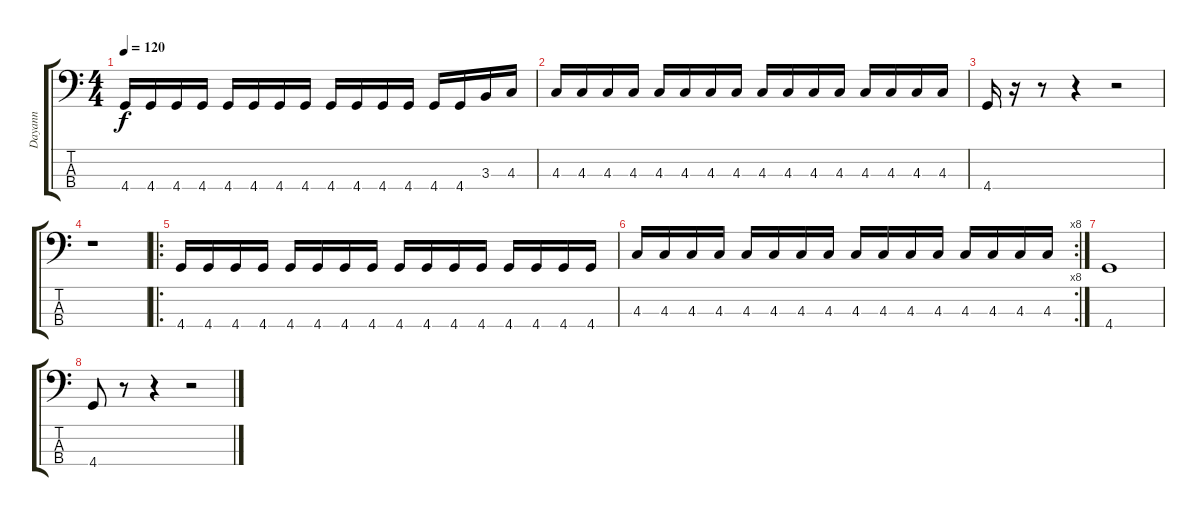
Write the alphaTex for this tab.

\track ("Dayann" "Dayann") {instrument electricbasspick}
\staff {score tabs}
\tuning (Gb2 Db2 Ab1 Eb1) {hide}
\ts (4 4)
\tempo 120
\clef f4
\ks c
4.4.16{dy f} 4.4.16 4.4.16 4.4.16 4.4.16 4.4.16 4.4.16 4.4.16 4.4.16 4.4.16 4.4.16 4.4.16 4.4.16 4.4.16 3.3.16 4.3.16 |
4.3.16 4.3.16 4.3.16 4.3.16 4.3.16 4.3.16 4.3.16 4.3.16 4.3.16 4.3.16 4.3.16 4.3.16 4.3.16 4.3.16 4.3.16 4.3.16 |
4.4.16 r.16 r.8 r.4 r.2 |
r.1 |
\ro
4.4.16 4.4.16 4.4.16 4.4.16 4.4.16 4.4.16 4.4.16 4.4.16 4.4.16 4.4.16 4.4.16 4.4.16 4.4.16 4.4.16 4.4.16 4.4.16 |
\rc 8
4.3.16 4.3.16 4.3.16 4.3.16 4.3.16 4.3.16 4.3.16 4.3.16 4.3.16 4.3.16 4.3.16 4.3.16 4.3.16 4.3.16 4.3.16 4.3.16 |
4.4.1 |
4.4.8 r.8 r.4 r.2
